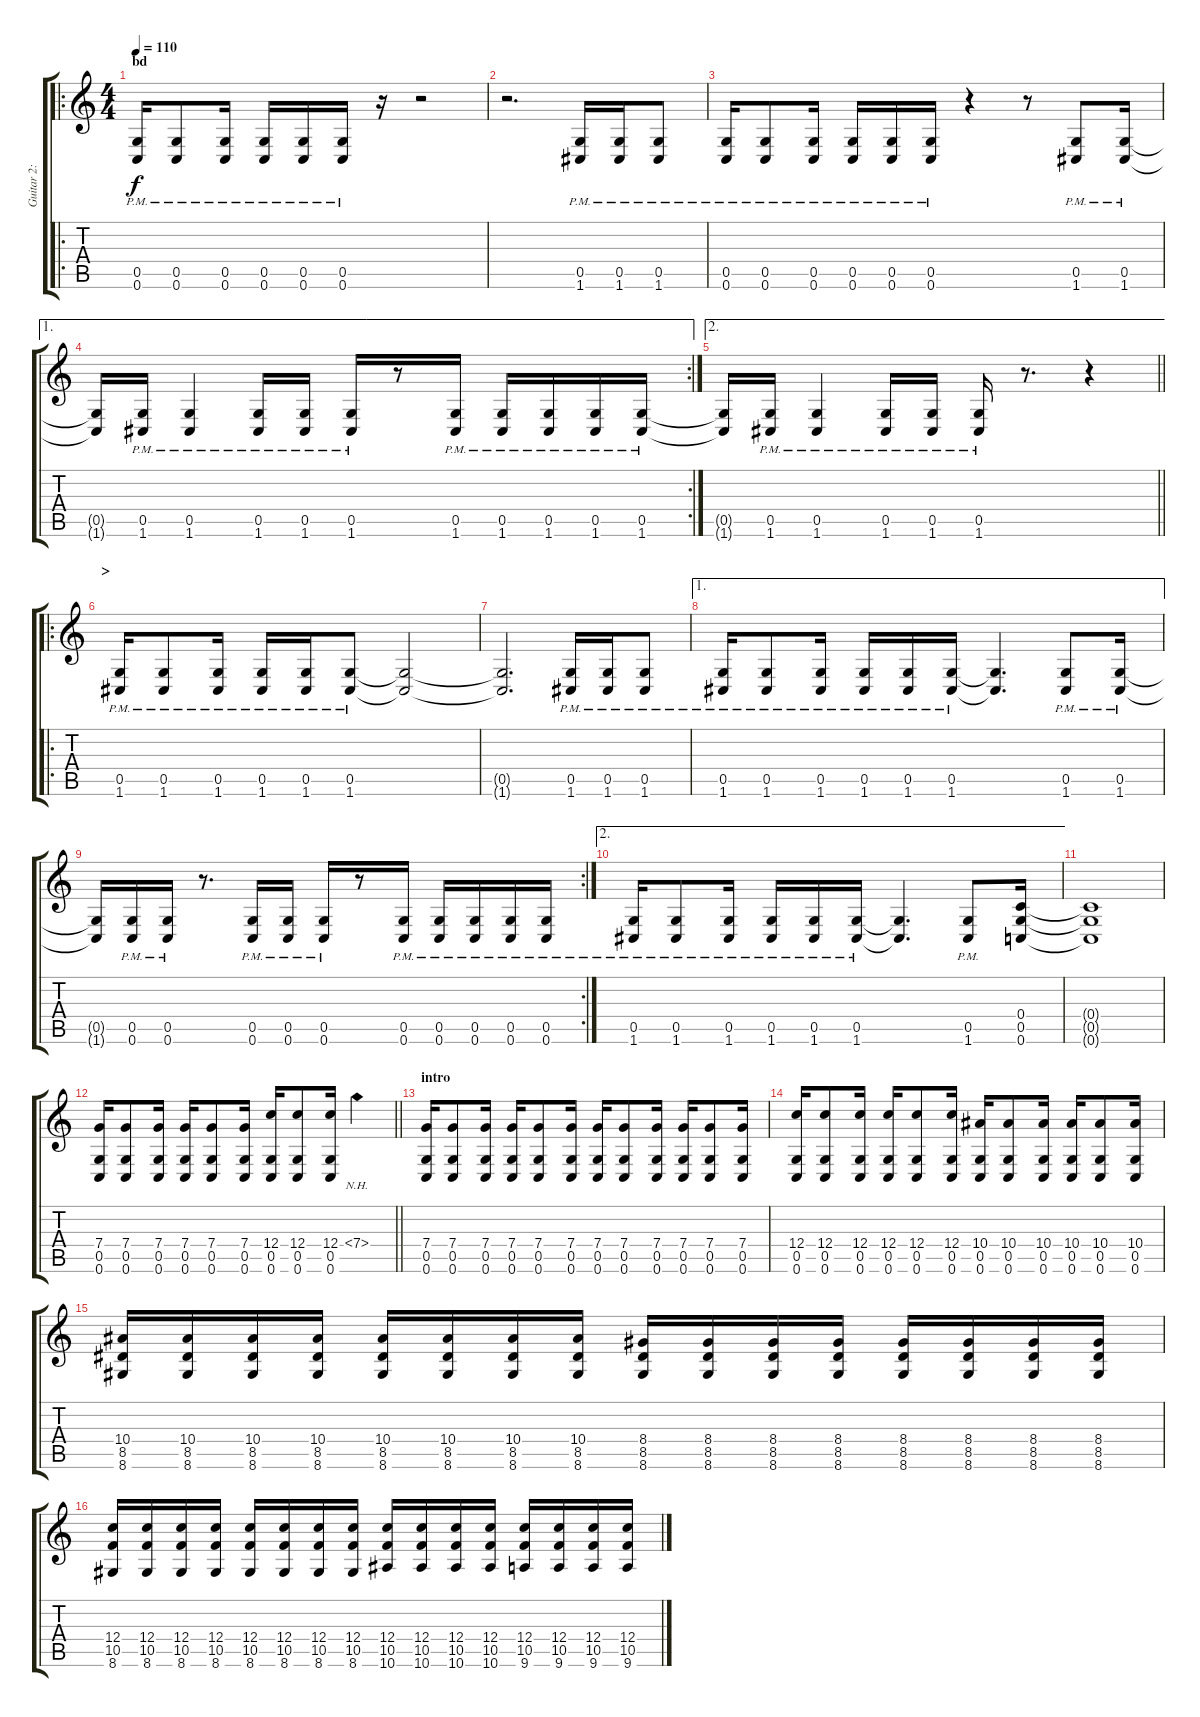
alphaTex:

\track ("Guitar 2: Maarten" "Guitar 2: ") {instrument distortionguitar}
\staff {score tabs}
\tuning (D4 A3 F3 C3 G2 C2) {hide}
\ro
\ts (4 4)
\section ("" "bd")
\tempo 110
\clef g2
\ks c
(0.5{pm} 0.6).16{dy f} (0.5{pm} 0.6).8 (0.5{pm} 0.6).16 (0.5{pm} 0.6).16 (0.5{pm} 0.6).16 (0.5{pm} 0.6).16 r.16 r.2 |
r.2{d} (0.5{pm} 1.6).16 (0.5{pm} 1.6).16 (0.5{pm} 1.6).8 |
(0.5{pm} 0.6).16 (0.5{pm} 0.6).8 (0.5{pm} 0.6).16 (0.5{pm} 0.6).16 (0.5{pm} 0.6).16 (0.5{pm} 0.6).16 r.4 r.8 (0.5{pm} 1.6).8 (0.5{pm} 1.6).16 |
\ae 1
\rc 2
(0.5{t} 1.6{t}).16 (0.5{pm} 1.6).16 (0.5{pm} 1.6).4 (0.5{pm} 1.6).16 (0.5{pm} 1.6).16 (0.5{pm} 1.6).16 r.8 (0.5{pm} 1.6).16 (0.5{pm} 1.6).16 (0.5{pm} 1.6).16 (0.5{pm} 1.6).16 (0.5{pm} 1.6).16 |
\ae 2
\barLineRight lightlight
(0.5{t} 1.6{t}).16 (0.5{pm} 1.6).16 (0.5{pm} 1.6).4 (0.5{pm} 1.6).16 (0.5{pm} 1.6).16 (0.5{pm} 1.6).16 r.8{d} r.4 |
\ro
\section ("" ">")
(0.5{pm} 1.6).16 (0.5{pm} 1.6).8 (0.5{pm} 1.6).16 (0.5{pm} 1.6).16 (0.5{pm} 1.6).16 (0.5{pm} 1.6).8 (0.5{t} 1.6{t}).2 |
(0.5{t} 1.6{t}).2{d} (0.5{pm} 1.6).16 (0.5{pm} 1.6).16 (0.5{pm} 1.6).8 |
\ae 1
(0.5{pm} 1.6).16 (0.5{pm} 1.6).8 (0.5{pm} 1.6).16 (0.5{pm} 1.6).16 (0.5{pm} 1.6).16 (0.5{pm} 1.6).16 (0.5{t} 1.6{t}).4{d} (0.5{pm} 1.6).8 (0.5{pm} 1.6).16 |
\rc 2
(0.5{t} 1.6{t}).16 (0.5{pm} 0.6).16 (0.5{pm} 0.6).16 r.8{d} (0.5{pm} 0.6).16 (0.5{pm} 0.6).16 (0.5{pm} 0.6).16 r.8 (0.5{pm} 0.6).16 (0.5{pm} 0.6).16 (0.5{pm} 0.6).16 (0.5{pm} 0.6).16 (0.5{pm} 0.6).16 |
\ae 2
(0.5{pm} 1.6).16 (0.5{pm} 1.6).8 (0.5{pm} 1.6).16 (0.5{pm} 1.6).16 (0.5{pm} 1.6).16 (0.5{pm} 1.6).16 (0.5{t} 1.6{t}).4{d} (0.5{pm} 1.6).8 (0.4 0.5 0.6).16 |
(0.4{t} 0.5{t} 0.6{t}).1 |
\barLineRight lightlight
(7.4 0.5 0.6).16 (7.4 0.5 0.6).8 (7.4 0.5 0.6).16 (7.4 0.5 0.6).16 (7.4 0.5 0.6).8 (7.4 0.5 0.6).16 (12.4 0.5 0.6).16 (12.4 0.5 0.6).8 (12.4 0.5 0.6).16 7.4{nh}.4 |
\section ("" "intro")
(7.4 0.5 0.6).16 (7.4 0.5 0.6).8 (7.4 0.5 0.6).16 (7.4 0.5 0.6).16 (7.4 0.5 0.6).8 (7.4 0.5 0.6).16 (7.4 0.5 0.6).16 (7.4 0.5 0.6).8 (7.4 0.5 0.6).16 (7.4 0.5 0.6).16 (7.4 0.5 0.6).8 (7.4 0.5 0.6).16 |
(12.4 0.5 0.6).16 (12.4 0.5 0.6).8 (12.4 0.5 0.6).16 (12.4 0.5 0.6).16 (12.4 0.5 0.6).8 (12.4 0.5 0.6).16 (10.4 0.5 0.6).16 (10.4 0.5 0.6).8 (10.4 0.5 0.6).16 (10.4 0.5 0.6).16 (10.4 0.5 0.6).8 (10.4 0.5 0.6).16 |
(10.4 8.5 8.6).16 (10.4 8.5 8.6).16 (10.4 8.5 8.6).16 (10.4 8.5 8.6).16 (10.4 8.5 8.6).16 (10.4 8.5 8.6).16 (10.4 8.5 8.6).16 (10.4 8.5 8.6).16 (8.4 8.5 8.6).16 (8.4 8.5 8.6).16 (8.4 8.5 8.6).16 (8.4 8.5 8.6).16 (8.4 8.5 8.6).16 (8.4 8.5 8.6).16 (8.4 8.5 8.6).16 (8.4 8.5 8.6).16 |
(12.4 10.5 8.6).16 (12.4 10.5 8.6).16 (12.4 10.5 8.6).16 (12.4 10.5 8.6).16 (12.4 10.5 8.6).16 (12.4 10.5 8.6).16 (12.4 10.5 8.6).16 (12.4 10.5 8.6).16 (12.4 10.5 10.6).16 (12.4 10.5 10.6).16 (12.4 10.5 10.6).16 (12.4 10.5 10.6).16 (12.4 10.5 9.6).16 (12.4 10.5 9.6).16 (12.4 10.5 9.6).16 (12.4 10.5 9.6).16
